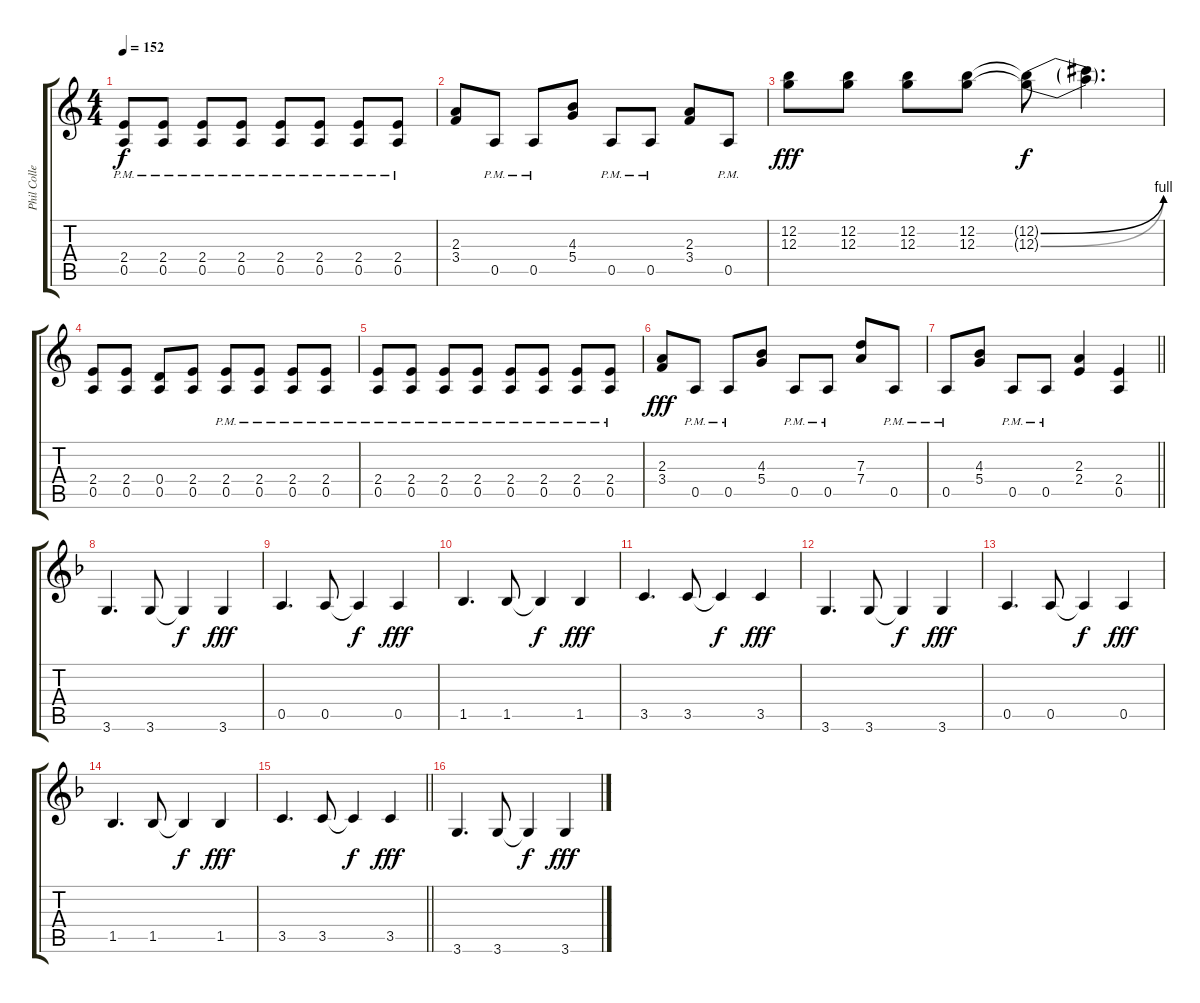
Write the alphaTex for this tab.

\track ("Phil Collen" "Phil Colle") {instrument distortionguitar}
\staff {score tabs}
\tuning (E4 B3 G3 D3 A2 E2) {hide}
\ts (4 4)
\tempo 152
\clef g2
\ks c
(2.4{pm} 0.5{pm}).8{dy f} (2.4{pm} 0.5{pm}).8 (2.4{pm} 0.5{pm}).8 (2.4{pm} 0.5{pm}).8 (2.4{pm} 0.5{pm}).8 (2.4{pm} 0.5{pm}).8 (2.4{pm} 0.5{pm}).8 (2.4{pm} 0.5{pm}).8 |
(2.3 3.4).8 0.5{pm}.8 0.5{pm}.8 (4.3 5.4).8 0.5{pm}.8 0.5{pm}.8 (2.3 3.4).8 0.5{pm}.8 |
(12.2 12.3).8{dy fff} (12.2 12.3).8 (12.2 12.3).8 (12.2 12.3).8 (12.2{be (bend 0 0 60 4) t} 12.3{be (bend 0 0 60 4) t}).8{dy f} (12.2{t} 12.3{t}).4{d} |
(2.4 0.5).8 (2.4 0.5).8 (0.4 0.5).8 (2.4 0.5).8 (2.4{pm} 0.5{pm}).8 (2.4{pm} 0.5{pm}).8 (2.4{pm} 0.5{pm}).8 (2.4{pm} 0.5{pm}).8 |
(2.4{pm} 0.5{pm}).8 (2.4{pm} 0.5{pm}).8 (2.4{pm} 0.5{pm}).8 (2.4{pm} 0.5{pm}).8 (2.4{pm} 0.5{pm}).8 (2.4{pm} 0.5{pm}).8 (2.4{pm} 0.5{pm}).8 (2.4{pm} 0.5{pm}).8 |
(2.3 3.4).8{dy fff} 0.5{pm}.8 0.5{pm}.8 (4.3 5.4).8 0.5{pm}.8 0.5{pm}.8 (7.3 7.4).8 0.5{pm}.8 |
\barLineRight lightlight
0.5{pm}.8 (4.3 5.4).8 0.5{pm}.8 0.5{pm}.8 (2.3 2.4).4 (2.4 0.5).4 |
\ks dminor
3.6.4{d} 3.6.8 3.6{t}.4{dy f} 3.6.4{dy fff} |
0.5.4{d} 0.5.8 0.5{t}.4{dy f} 0.5.4{dy fff} |
1.5.4{d} 1.5.8 1.5{t}.4{dy f} 1.5.4{dy fff} |
3.5.4{d} 3.5.8 3.5{t}.4{dy f} 3.5.4{dy fff} |
3.6.4{d} 3.6.8 3.6{t}.4{dy f} 3.6.4{dy fff} |
0.5.4{d} 0.5.8 0.5{t}.4{dy f} 0.5.4{dy fff} |
1.5.4{d} 1.5.8 1.5{t}.4{dy f} 1.5.4{dy fff} |
\barLineRight lightlight
3.5.4{d} 3.5.8 3.5{t}.4{dy f} 3.5.4{dy fff} |
3.6.4{d} 3.6.8 3.6{t}.4{dy f} 3.6.4{dy fff}
